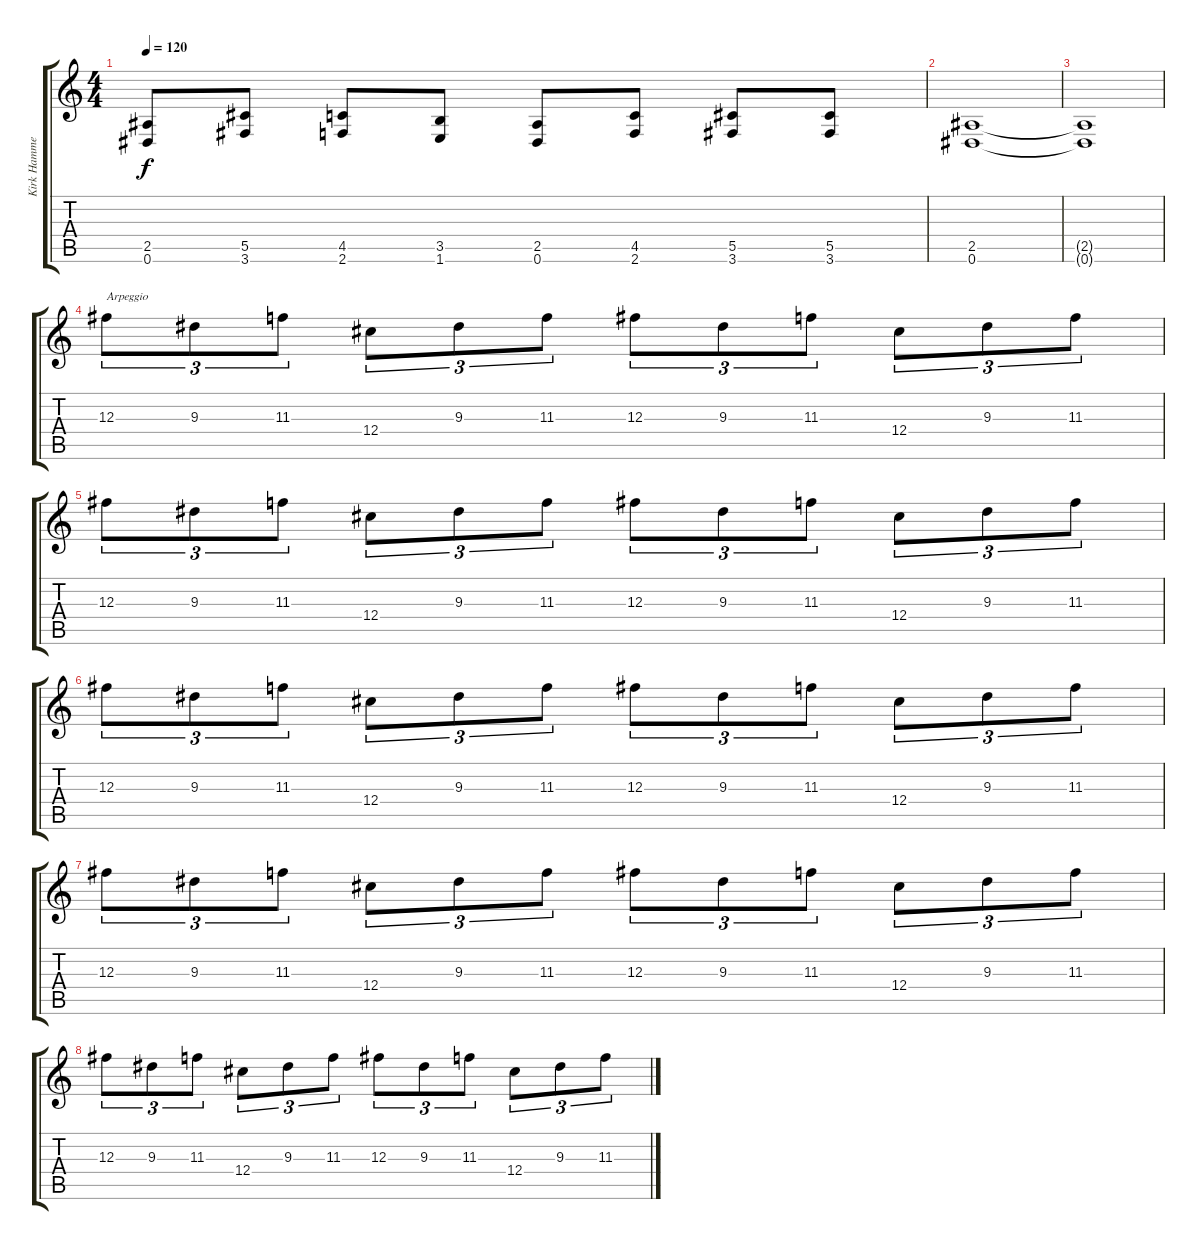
\track ("Kirk Hammet" "Kirk Hamme") {instrument distortionguitar}
\staff {score tabs}
\tuning (Eb4 Bb3 Gb3 Db3 Ab2 Eb2) {hide}
\ts (4 4)
\tempo 120
\clef g2
\ks c
(2.5 0.6).8{dy f} (5.5 3.6).8 (4.5 2.6).8 (3.5 1.6).8 (2.5 0.6).8 (4.5 2.6).8 (5.5 3.6).8 (5.5 3.6).8 |
(2.5 0.6).1 |
(2.5{t} 0.6{t}).1 |
12.3.8{tu (3 2) txt "Arpeggio"} 9.3.8{tu (3 2)} 11.3.8{tu (3 2)} 12.4.8{tu (3 2)} 9.3.8{tu (3 2)} 11.3.8{tu (3 2)} 12.3.8{tu (3 2)} 9.3.8{tu (3 2)} 11.3.8{tu (3 2)} 12.4.8{tu (3 2)} 9.3.8{tu (3 2)} 11.3.8{tu (3 2)} |
12.3.8{tu (3 2)} 9.3.8{tu (3 2)} 11.3.8{tu (3 2)} 12.4.8{tu (3 2)} 9.3.8{tu (3 2)} 11.3.8{tu (3 2)} 12.3.8{tu (3 2)} 9.3.8{tu (3 2)} 11.3.8{tu (3 2)} 12.4.8{tu (3 2)} 9.3.8{tu (3 2)} 11.3.8{tu (3 2)} |
12.3.8{tu (3 2)} 9.3.8{tu (3 2)} 11.3.8{tu (3 2)} 12.4.8{tu (3 2)} 9.3.8{tu (3 2)} 11.3.8{tu (3 2)} 12.3.8{tu (3 2)} 9.3.8{tu (3 2)} 11.3.8{tu (3 2)} 12.4.8{tu (3 2)} 9.3.8{tu (3 2)} 11.3.8{tu (3 2)} |
12.3.8{tu (3 2)} 9.3.8{tu (3 2)} 11.3.8{tu (3 2)} 12.4.8{tu (3 2)} 9.3.8{tu (3 2)} 11.3.8{tu (3 2)} 12.3.8{tu (3 2)} 9.3.8{tu (3 2)} 11.3.8{tu (3 2)} 12.4.8{tu (3 2)} 9.3.8{tu (3 2)} 11.3.8{tu (3 2)} |
12.3.8{tu (3 2)} 9.3.8{tu (3 2)} 11.3.8{tu (3 2)} 12.4.8{tu (3 2)} 9.3.8{tu (3 2)} 11.3.8{tu (3 2)} 12.3.8{tu (3 2)} 9.3.8{tu (3 2)} 11.3.8{tu (3 2)} 12.4.8{tu (3 2)} 9.3.8{tu (3 2)} 11.3.8{tu (3 2)}
